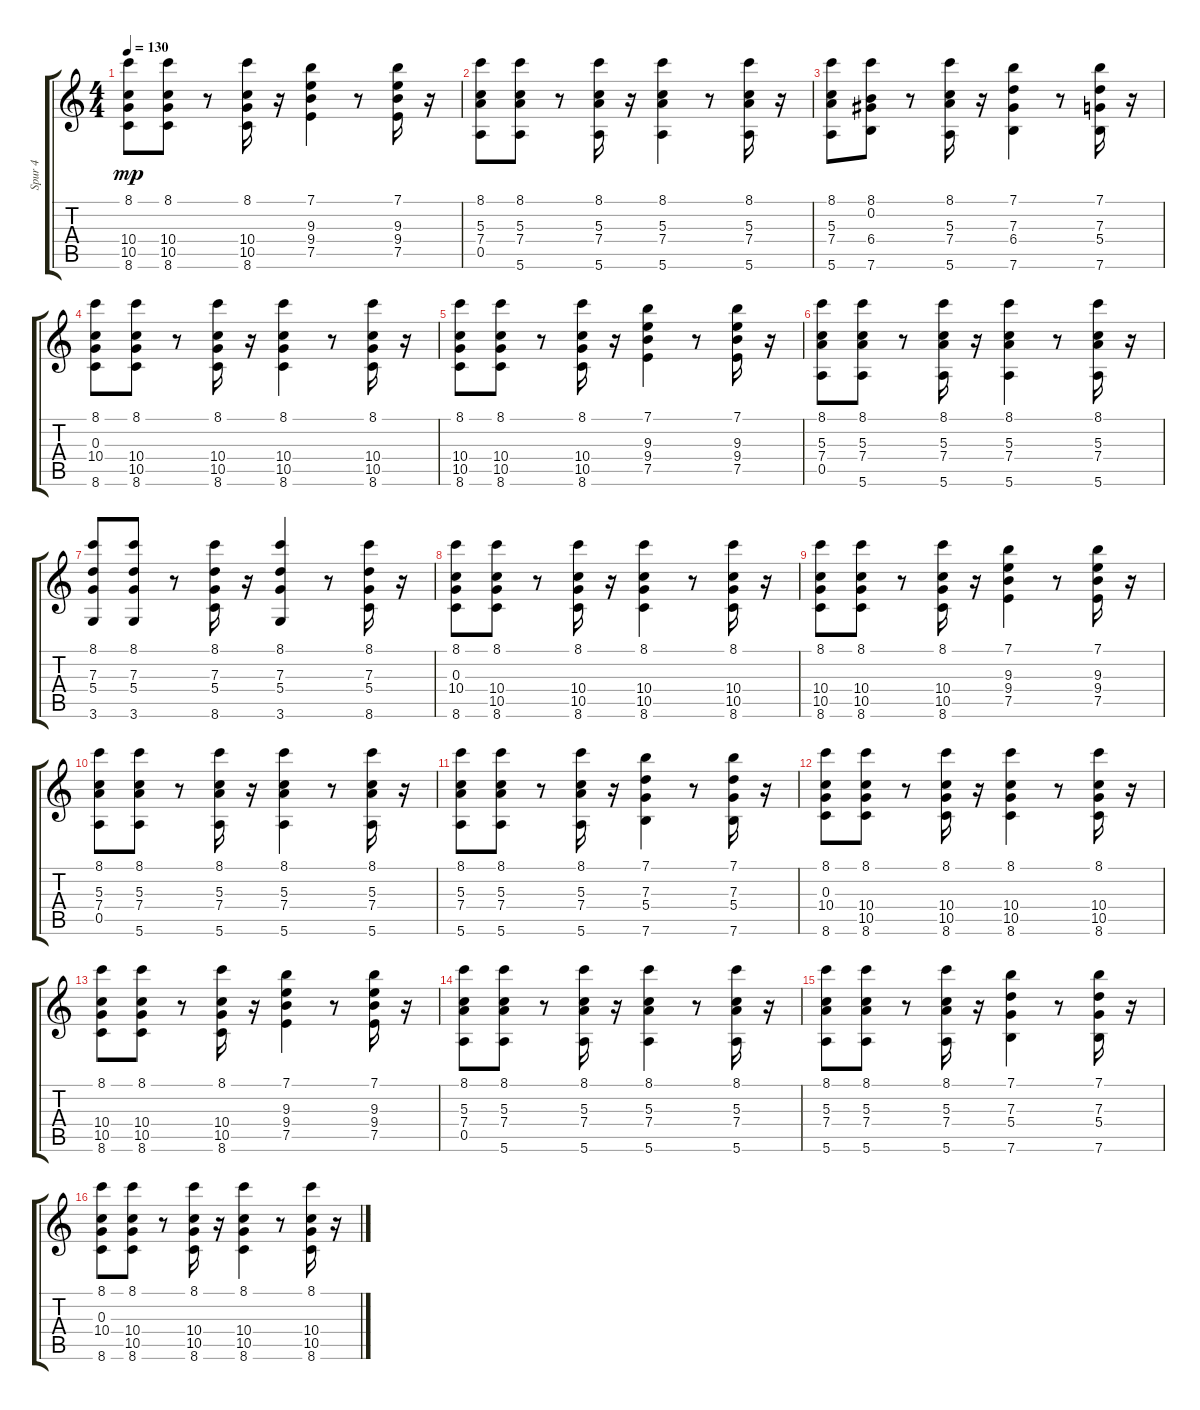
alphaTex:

\track ("Spur 4" "Spur 4") {instrument acousticguitarsteel}
\staff {score tabs}
\tuning (E4 B3 G3 D3 A2 E2) {hide}
\ts (4 4)
\tempo 130
\clef g2
\ks c
(8.1 10.4 10.5 8.6).8{dy mp} (8.1 10.4 10.5 8.6).8 r.8 (8.1 10.4 10.5 8.6).16 r.16 (7.1 9.3 9.4 7.5).4 r.8 (7.1 9.3 9.4 7.5).16 r.16 |
(8.1 5.3 7.4 0.5).8 (8.1 5.3 7.4 5.6).8 r.8 (8.1 5.3 7.4 5.6).16 r.16 (8.1 5.3 7.4 5.6).4 r.8 (8.1 5.3 7.4 5.6).16 r.16 |
(8.1 5.3 7.4 5.6).8 (8.1 0.2 6.4 7.6).8 r.8 (8.1 5.3 7.4 5.6).16 r.16 (7.1 7.3 6.4 7.6).4 r.8 (7.1 7.3 5.4 7.6).16 r.16 |
(8.1 0.3 10.4 8.6).8 (8.1 10.4 10.5 8.6).8 r.8 (8.1 10.4 10.5 8.6).16 r.16 (8.1 10.4 10.5 8.6).4 r.8 (8.1 10.4 10.5 8.6).16 r.16 |
(8.1 10.4 10.5 8.6).8 (8.1 10.4 10.5 8.6).8 r.8 (8.1 10.4 10.5 8.6).16 r.16 (7.1 9.3 9.4 7.5).4 r.8 (7.1 9.3 9.4 7.5).16 r.16 |
(8.1 5.3 7.4 0.5).8 (8.1 5.3 7.4 5.6).8 r.8 (8.1 5.3 7.4 5.6).16 r.16 (8.1 5.3 7.4 5.6).4 r.8 (8.1 5.3 7.4 5.6).16 r.16 |
(8.1 7.3 5.4 3.6).8 (8.1 7.3 5.4 3.6).8 r.8 (8.1 7.3 5.4 8.6).16 r.16 (8.1 7.3 5.4 3.6).4 r.8 (8.1 7.3 5.4 8.6).16 r.16 |
(8.1 0.3 10.4 8.6).8 (8.1 10.4 10.5 8.6).8 r.8 (8.1 10.4 10.5 8.6).16 r.16 (8.1 10.4 10.5 8.6).4 r.8 (8.1 10.4 10.5 8.6).16 r.16 |
(8.1 10.4 10.5 8.6).8 (8.1 10.4 10.5 8.6).8 r.8 (8.1 10.4 10.5 8.6).16 r.16 (7.1 9.3 9.4 7.5).4 r.8 (7.1 9.3 9.4 7.5).16 r.16 |
(8.1 5.3 7.4 0.5).8 (8.1 5.3 7.4 5.6).8 r.8 (8.1 5.3 7.4 5.6).16 r.16 (8.1 5.3 7.4 5.6).4 r.8 (8.1 5.3 7.4 5.6).16 r.16 |
(8.1 5.3 7.4 5.6).8 (8.1 5.3 7.4 5.6).8 r.8 (8.1 5.3 7.4 5.6).16 r.16 (7.1 7.3 5.4 7.6).4 r.8 (7.1 7.3 5.4 7.6).16 r.16 |
(8.1 0.3 10.4 8.6).8 (8.1 10.4 10.5 8.6).8 r.8 (8.1 10.4 10.5 8.6).16 r.16 (8.1 10.4 10.5 8.6).4 r.8 (8.1 10.4 10.5 8.6).16 r.16 |
(8.1 10.4 10.5 8.6).8 (8.1 10.4 10.5 8.6).8 r.8 (8.1 10.4 10.5 8.6).16 r.16 (7.1 9.3 9.4 7.5).4 r.8 (7.1 9.3 9.4 7.5).16 r.16 |
(8.1 5.3 7.4 0.5).8 (8.1 5.3 7.4 5.6).8 r.8 (8.1 5.3 7.4 5.6).16 r.16 (8.1 5.3 7.4 5.6).4 r.8 (8.1 5.3 7.4 5.6).16 r.16 |
(8.1 5.3 7.4 5.6).8 (8.1 5.3 7.4 5.6).8 r.8 (8.1 5.3 7.4 5.6).16 r.16 (7.1 7.3 5.4 7.6).4 r.8 (7.1 7.3 5.4 7.6).16 r.16 |
(8.1 0.3 10.4 8.6).8 (8.1 10.4 10.5 8.6).8 r.8 (8.1 10.4 10.5 8.6).16 r.16 (8.1 10.4 10.5 8.6).4 r.8 (8.1 10.4 10.5 8.6).16 r.16
